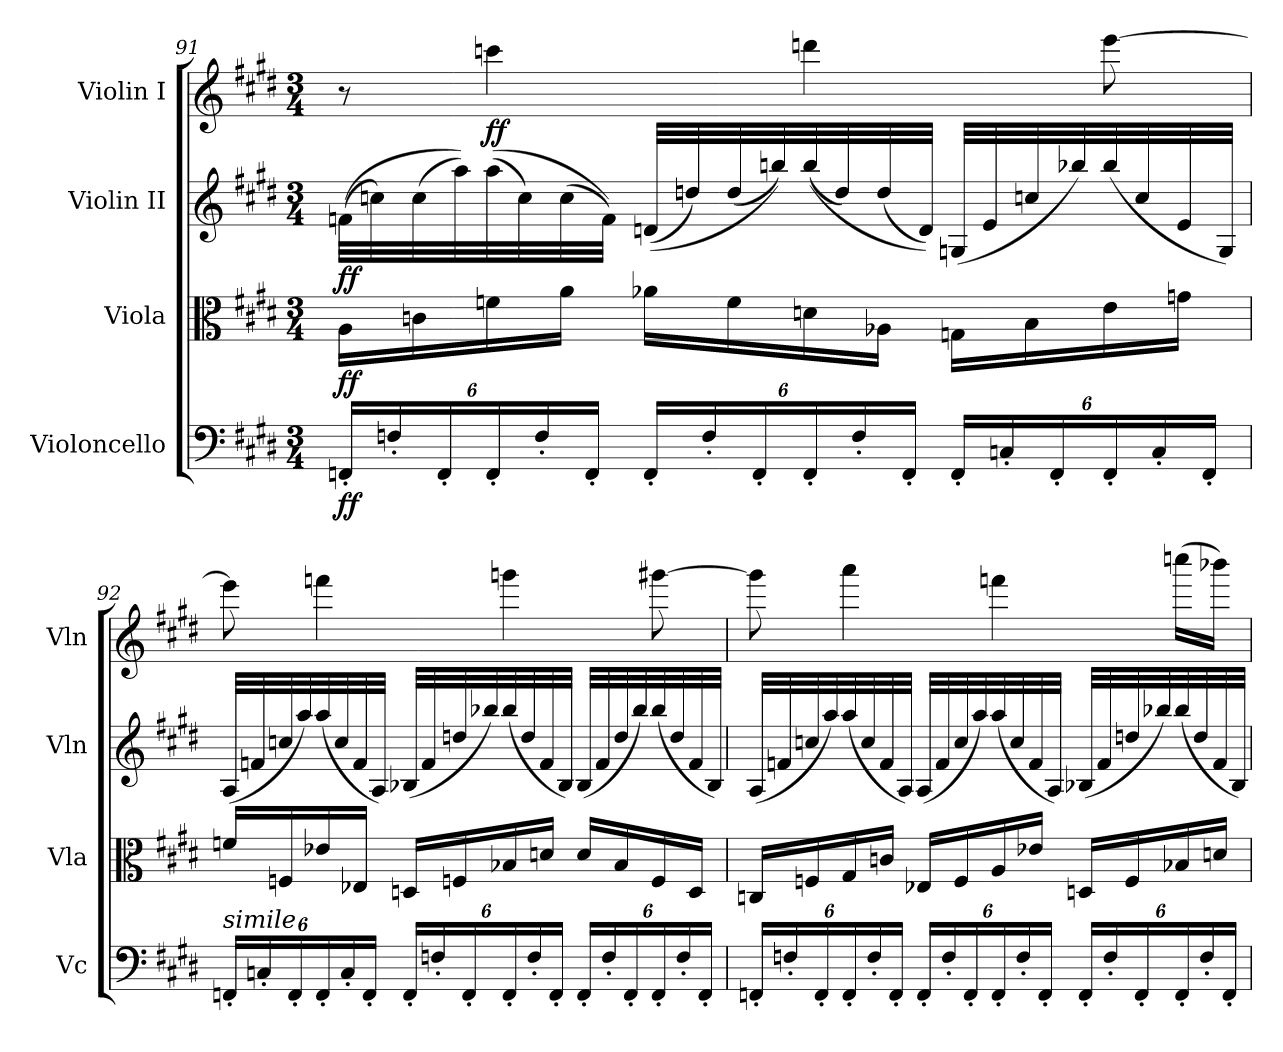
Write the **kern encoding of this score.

**kern	**dynam	**kern	**dynam	**kern	**dynam	**kern	**dynam
*part4	*part4	*part3	*part3	*part2	*part2	*part1	*part1
*staff4	*staff4	*staff3	*staff3	*staff2	*staff2	*staff1	*staff1
*I"Violoncello	*	*I"Viola	*	*I"Violin II	*	*I"Violin I	*
*I'Vc	*	*I'Vla	*	*I'Vln	*	*I'Vln	*
!!LO:PB:g=z
*clefF4	*	*clefC3	*	*clefG2	*	*clefG2	*
*k[f#c#g#d#]	*	*k[f#c#g#d#]	*	*k[f#c#g#d#]	*	*k[f#c#g#d#]	*
*M3/4	*	*M3/4	*	*M3/4	*	*M3/4	*
*Xbrackettup	*	*	*	*	*	*	*
=91	=91	=91	=91	=91	=91	=91	=91
!	!LO:DY:b	!	!LO:DY:b	!	!LO:DY:b	!	!
24FFn'/LL	ff	16A\LL	ff	((32fn\LLL	ff	8r	.
.	.	.	.	32ccn\)	.	.	.
24Fn'/	.	.	.	.	.	.	.
.	.	16cn\	.	(32cc\	.	.	.
24FF'/	.	.	.	.	.	.	.
.	.	.	.	32aa\))	.	.	.
!	!	!	!	!	!	!	!LO:DY:b
24FF'/	.	16fn\	.	((32aa\	.	4cccn\	ff
.	.	.	.	32cc\)	.	.	.
24F'/	.	.	.	.	.	.	.
.	.	16a\JJ	.	(32cc\	.	.	.
24FF'/JJ	.	.	.	.	.	.	.
.	.	.	.	32f\JJJ))	.	.	.
24FF'/LL	.	16a-X\LL	.	((32dn/LLL	.	.	.
.	.	.	.	32ddn/)	.	.	.
24F'/	.	.	.	.	.	.	.
.	.	16f\	.	(32dd/	.	.	.
24FF'/	.	.	.	.	.	.	.
.	.	.	.	32bbn/))	.	.	.
24FF'/	.	16dn\	.	((32bb/	.	4dddn\	.
.	.	.	.	32dd/)	.	.	.
24F'/	.	.	.	.	.	.	.
.	.	16A-X\JJ	.	(32dd/	.	.	.
24FF'/JJ	.	.	.	.	.	.	.
.	.	.	.	32d/JJJ))	.	.	.
24FF'/LL	.	16Gn\LL	.	(32Gn/LLL	.	.	.
.	.	.	.	32e/	.	.	.
24Cn'/	.	.	.	.	.	.	.
.	.	16B\	.	32ccn/	.	.	.
24FF'/	.	.	.	.	.	.	.
.	.	.	.	32bb-X/)	.	.	.
24FF'/	.	16e\	.	(32bb-/	.	[8eee\	.
.	.	.	.	32cc/	.	.	.
24C'/	.	.	.	.	.	.	.
.	.	16gn\JJ	.	32e/	.	.	.
24FF'/JJ	.	.	.	.	.	.	.
.	.	.	.	32G/JJJ)	.	.	.
=92	=92	=92	=92	=92	=92	=92	=92
!LO:TX:a:i:t=simile	!	!	!	!	!	!	!
24FFn'/LL	.	16fn/LL	.	(32A/LLL	.	8eee\]	.
.	.	.	.	32fn/	.	.	.
24Cn'/	.	.	.	.	.	.	.
.	.	16Fn/	.	32ccn/	.	.	.
24FF'/	.	.	.	.	.	.	.
.	.	.	.	32aa/)	.	.	.
24FF'/	.	16e-X/	.	(32aa/	.	4fffn\	.
.	.	.	.	32cc/	.	.	.
24C'/	.	.	.	.	.	.	.
.	.	16E-X/JJ	.	32f/	.	.	.
24FF'/JJ	.	.	.	.	.	.	.
.	.	.	.	32A/JJJ)	.	.	.
24FF'/LL	.	16Dn/LL	.	(32B-X/LLL	.	.	.
.	.	.	.	32f/	.	.	.
24Fn'/	.	.	.	.	.	.	.
.	.	16Fn/	.	32ddn/	.	.	.
24FF'/	.	.	.	.	.	.	.
.	.	.	.	32bb-X/)	.	.	.
24FF'/	.	16B-X/	.	(32bb-/	.	4gggn\	.
.	.	.	.	32dd/	.	.	.
24F'/	.	.	.	.	.	.	.
.	.	16dn/JJ	.	32f/	.	.	.
24FF'/JJ	.	.	.	.	.	.	.
.	.	.	.	32B-/JJJ)	.	.	.
24FF'/LL	.	16d/LL	.	(32B-/LLL	.	.	.
.	.	.	.	32f/	.	.	.
24F'/	.	.	.	.	.	.	.
.	.	16B-/	.	32dd/	.	.	.
24FF'/	.	.	.	.	.	.	.
.	.	.	.	32bb-/)	.	.	.
24FF'/	.	16F/	.	(32bb-/	.	[8ggg#X\	.
.	.	.	.	32dd/	.	.	.
24F'/	.	.	.	.	.	.	.
.	.	16D/JJ	.	32f/	.	.	.
24FF'/JJ	.	.	.	.	.	.	.
.	.	.	.	32B-/JJJ)	.	.	.
!!LO:LB:g=z
=93	=93	=93	=93	=93	=93	=93	=93
24FFn'/LL	.	16Cn/LL	.	(32A/LLL	.	8ggg#\]	.
.	.	.	.	32fn/	.	.	.
24Fn'/	.	.	.	.	.	.	.
.	.	16Fn/	.	32ccn/	.	.	.
24FF'/	.	.	.	.	.	.	.
.	.	.	.	32aa/)	.	.	.
24FF'/	.	16G#/	.	(32aa/	.	4aaa\	.
.	.	.	.	32cc/	.	.	.
24F'/	.	.	.	.	.	.	.
.	.	16cn/JJ	.	32f/	.	.	.
24FF'/JJ	.	.	.	.	.	.	.
.	.	.	.	32A/JJJ)	.	.	.
24FF'/LL	.	16E-X/LL	.	(32A/LLL	.	.	.
.	.	.	.	32f/	.	.	.
24F'/	.	.	.	.	.	.	.
.	.	16F/	.	32cc/	.	.	.
24FF'/	.	.	.	.	.	.	.
.	.	.	.	32aa/)	.	.	.
24FF'/	.	16A/	.	(32aa/	.	4fffn\	.
.	.	.	.	32cc/	.	.	.
24F'/	.	.	.	.	.	.	.
.	.	16e-X/JJ	.	32f/	.	.	.
24FF'/JJ	.	.	.	.	.	.	.
.	.	.	.	32A/JJJ)	.	.	.
24FF'/LL	.	16Dn/LL	.	(32B-X/LLL	.	.	.
.	.	.	.	32f/	.	.	.
24F'/	.	.	.	.	.	.	.
.	.	16F/	.	32ddn/	.	.	.
24FF'/	.	.	.	.	.	.	.
.	.	.	.	32bb-X/)	.	.	.
24FF'/	.	16B-X/	.	(32bb-/	.	(16ccccn\LL	.
.	.	.	.	32dd/	.	.	.
24F'/	.	.	.	.	.	.	.
.	.	16dn/JJ	.	32f/	.	16bbb-X\JJ)	.
24FF'/JJ	.	.	.	.	.	.	.
.	.	.	.	32B-/JJJ)	.	.	.
=	=	=	=	=	=	=	=
*-	*-	*-	*-	*-	*-	*-	*-
